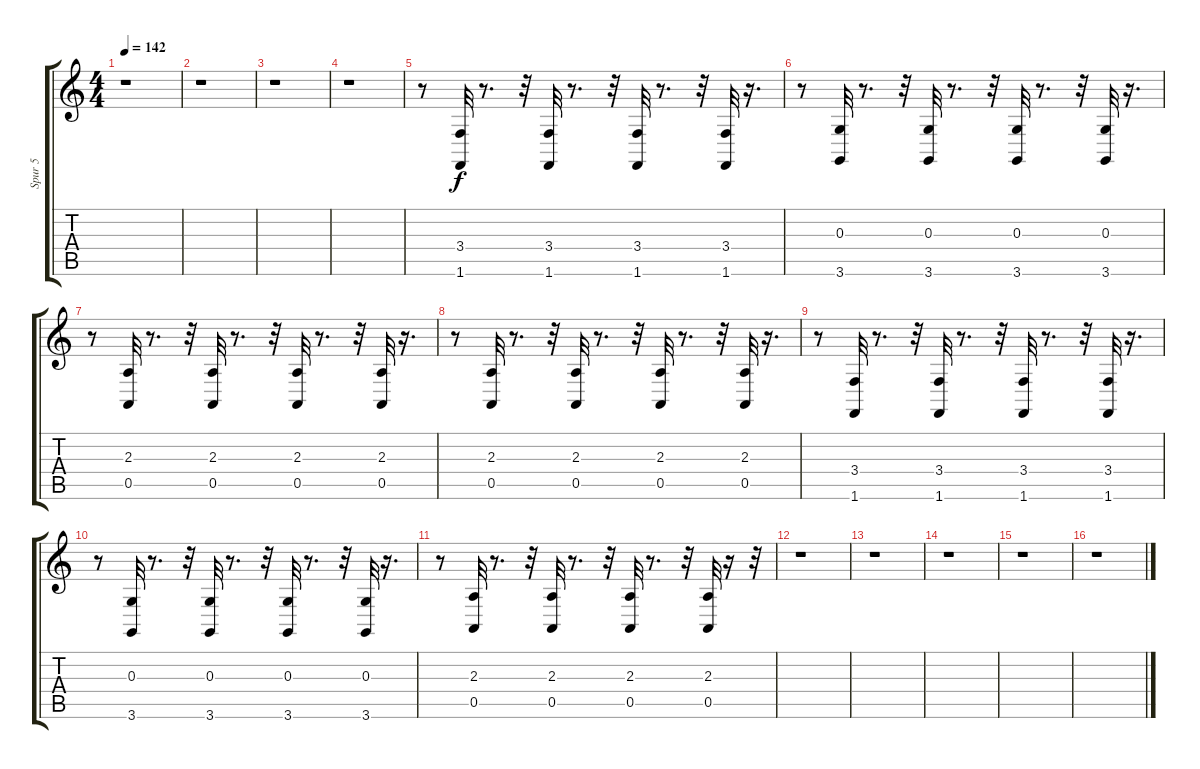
\track ("Spur 5" "Spur 5") {instrument lead2sawtooth}
\staff {score tabs}
\tuning (E4 B3 G3 D3 A2 E2) {hide}
\ts (4 4)
\tempo 142
\clef g2
\ks c
r.1{dy f} |
r.1 |
r.1 |
r.1 |
r.8 (3.4 1.6).32 r.8{d} r.32 (3.4 1.6).32 r.8{d} r.32 (3.4 1.6).32 r.8{d} r.32 (3.4 1.6).32 r.16{d} |
r.8 (0.3 3.6).32 r.8{d} r.32 (0.3 3.6).32 r.8{d} r.32 (0.3 3.6).32 r.8{d} r.32 (0.3 3.6).32 r.16{d} |
r.8 (2.3 0.5).32 r.8{d} r.32 (2.3 0.5).32 r.8{d} r.32 (2.3 0.5).32 r.8{d} r.32 (2.3 0.5).32 r.16{d} |
r.8 (2.3 0.5).32 r.8{d} r.32 (2.3 0.5).32 r.8{d} r.32 (2.3 0.5).32 r.8{d} r.32 (2.3 0.5).32 r.16{d} |
r.8 (3.4 1.6).32 r.8{d} r.32 (3.4 1.6).32 r.8{d} r.32 (3.4 1.6).32 r.8{d} r.32 (3.4 1.6).32 r.16{d} |
r.8 (0.3 3.6).32 r.8{d} r.32 (0.3 3.6).32 r.8{d} r.32 (0.3 3.6).32 r.8{d} r.32 (0.3 3.6).32 r.16{d} |
r.8 (2.3 0.5).32 r.8{d} r.32 (2.3 0.5).32 r.8{d} r.32 (2.3 0.5).32 r.8{d} r.32 (2.3 0.5).32 r.16 r.32 |
r.1 |
r.1 |
r.1 |
r.1 |
r.1
